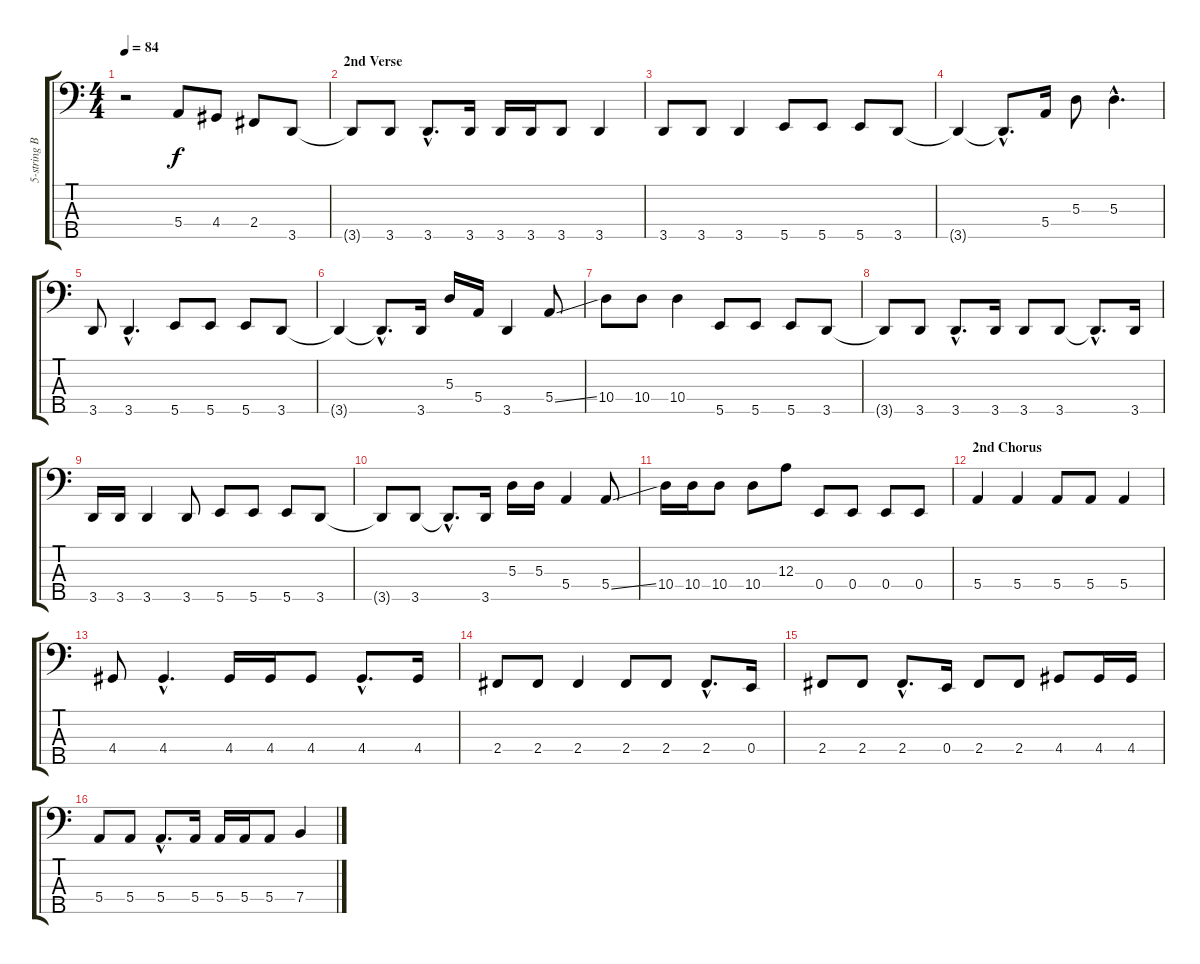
\track ("5-string Bass (Stefan Lessard)" "5-string B") {instrument electricbassfinger}
\staff {score tabs}
\tuning (G2 D2 A1 E1 B0) {hide}
\ts (4 4)
\tempo 84
\clef f4
\ks c
r.2{dy f} 5.4.8 4.4.8 2.4.8 3.5.8 |
\section ("" "2nd Verse")
3.5{t}.8 3.5.8 3.5{hac}.8{d} 3.5.16 3.5.16 3.5.16 3.5.8 3.5.4 |
3.5.8 3.5.8 3.5.4 5.5.8 5.5.8 5.5.8 3.5.8 |
3.5{t}.4 3.5{hac t}.8{d} 5.4.16 5.3.8 5.3{hac}.4{d} |
3.5.8 3.5{hac}.4{d} 5.5.8 5.5.8 5.5.8 3.5.8 |
3.5{t}.4 3.5{hac t}.8{d} 3.5.16 5.3.16 5.4.16 3.5.4 5.4{ss}.8 |
10.4.8 10.4.8 10.4.4 5.5.8 5.5.8 5.5.8 3.5.8 |
3.5{t}.8 3.5.8 3.5{hac}.8{d} 3.5.16 3.5.8 3.5.8 3.5{hac t}.8{d} 3.5.16 |
3.5.16 3.5.16 3.5.4 3.5.8 5.5.8 5.5.8 5.5.8 3.5.8 |
3.5{t}.8 3.5.8 3.5{hac t}.8{d} 3.5.16 5.3.16 5.3.16 5.4.4 5.4{ss}.8 |
10.4.16 10.4.16 10.4.8 10.4.8 12.3.8 0.4.8 0.4.8 0.4.8 0.4.8 |
\section ("" "2nd Chorus")
5.4.4 5.4.4 5.4.8 5.4.8 5.4.4 |
4.4.8 4.4{hac}.4{d} 4.4.16 4.4.16 4.4.8 4.4{hac}.8{d} 4.4.16 |
2.4.8 2.4.8 2.4.4 2.4.8 2.4.8 2.4{hac}.8{d} 0.4.16 |
2.4.8 2.4.8 2.4{hac}.8{d} 0.4.16 2.4.8 2.4.8 4.4.8 4.4.16 4.4.16 |
5.4.8 5.4.8 5.4{hac}.8{d} 5.4.16 5.4.16 5.4.16 5.4.8 7.4{ss}.4
